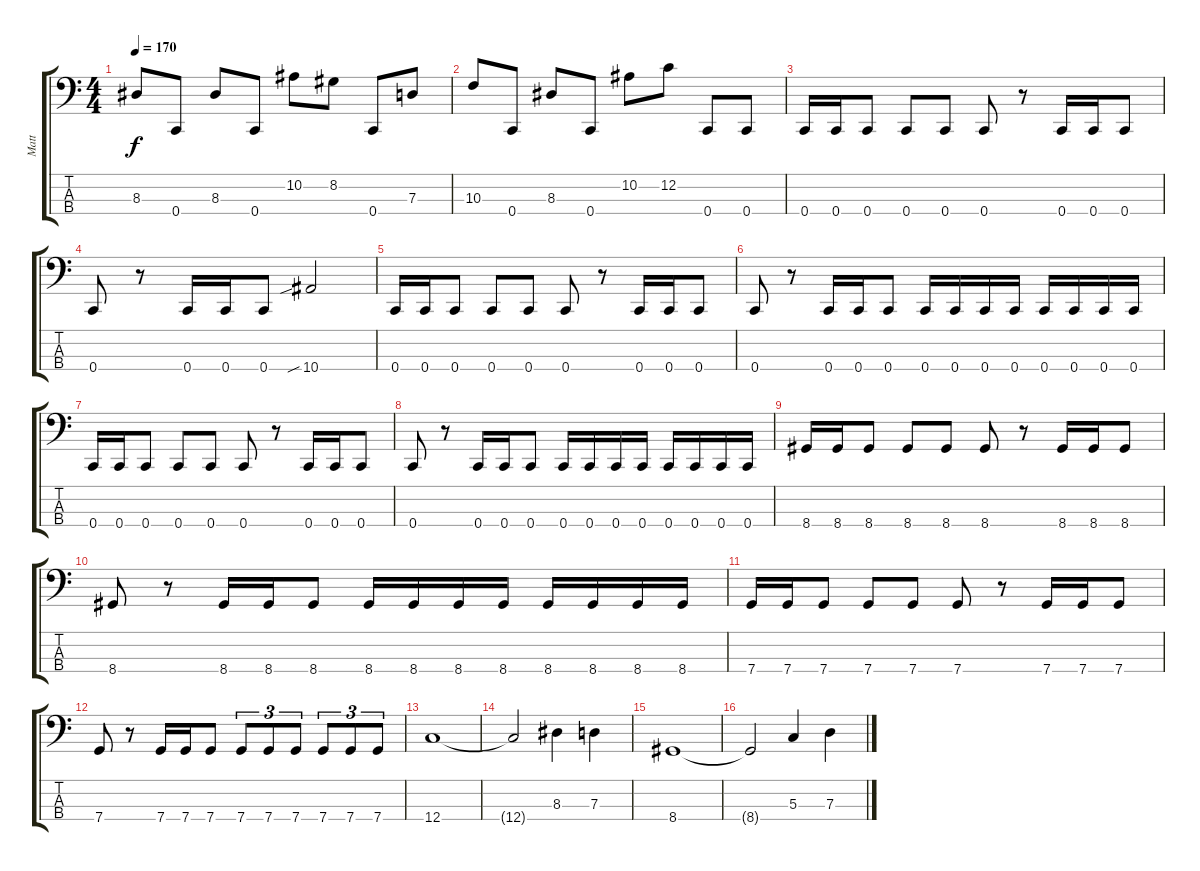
\track ("Matt" "Matt") {instrument electricbasspick}
\staff {score tabs}
\tuning (F2 C2 G1 C1) {hide}
\ts (4 4)
\tempo 170
\clef f4
\ks c
8.3.8{dy f} 0.4.8 8.3.8 0.4.8 10.2.8 8.2.8 0.4.8 7.3.8 |
10.3.8 0.4.8 8.3.8 0.4.8 10.2.8 12.2.8 0.4.8 0.4.8 |
0.4.16 0.4.16 0.4.8 0.4.8 0.4.8 0.4.8 r.8 0.4.16 0.4.16 0.4.8 |
0.4.8 r.8 0.4.16 0.4.16 0.4.8 10.4{sib}.2 |
0.4.16 0.4.16 0.4.8 0.4.8 0.4.8 0.4.8 r.8 0.4.16 0.4.16 0.4.8 |
0.4.8 r.8 0.4.16 0.4.16 0.4.8 0.4.16 0.4.16 0.4.16 0.4.16 0.4.16 0.4.16 0.4.16 0.4.16 |
0.4.16 0.4.16 0.4.8 0.4.8 0.4.8 0.4.8 r.8 0.4.16 0.4.16 0.4.8 |
0.4.8 r.8 0.4.16 0.4.16 0.4.8 0.4.16 0.4.16 0.4.16 0.4.16 0.4.16 0.4.16 0.4.16 0.4.16 |
8.4.16 8.4.16 8.4.8 8.4.8 8.4.8 8.4.8 r.8 8.4.16 8.4.16 8.4.8 |
8.4.8 r.8 8.4.16 8.4.16 8.4.8 8.4.16 8.4.16 8.4.16 8.4.16 8.4.16 8.4.16 8.4.16 8.4.16 |
7.4.16 7.4.16 7.4.8 7.4.8 7.4.8 7.4.8 r.8 7.4.16 7.4.16 7.4.8 |
7.4.8 r.8 7.4.16 7.4.16 7.4.8 7.4.8{tu (3 2)} 7.4.8{tu (3 2)} 7.4.8{tu (3 2)} 7.4.8{tu (3 2)} 7.4.8{tu (3 2)} 7.4.8{tu (3 2)} |
12.4.1 |
12.4{t}.2 8.3.4 7.3.4 |
8.4.1 |
8.4{t}.2 5.3.4 7.3.4
